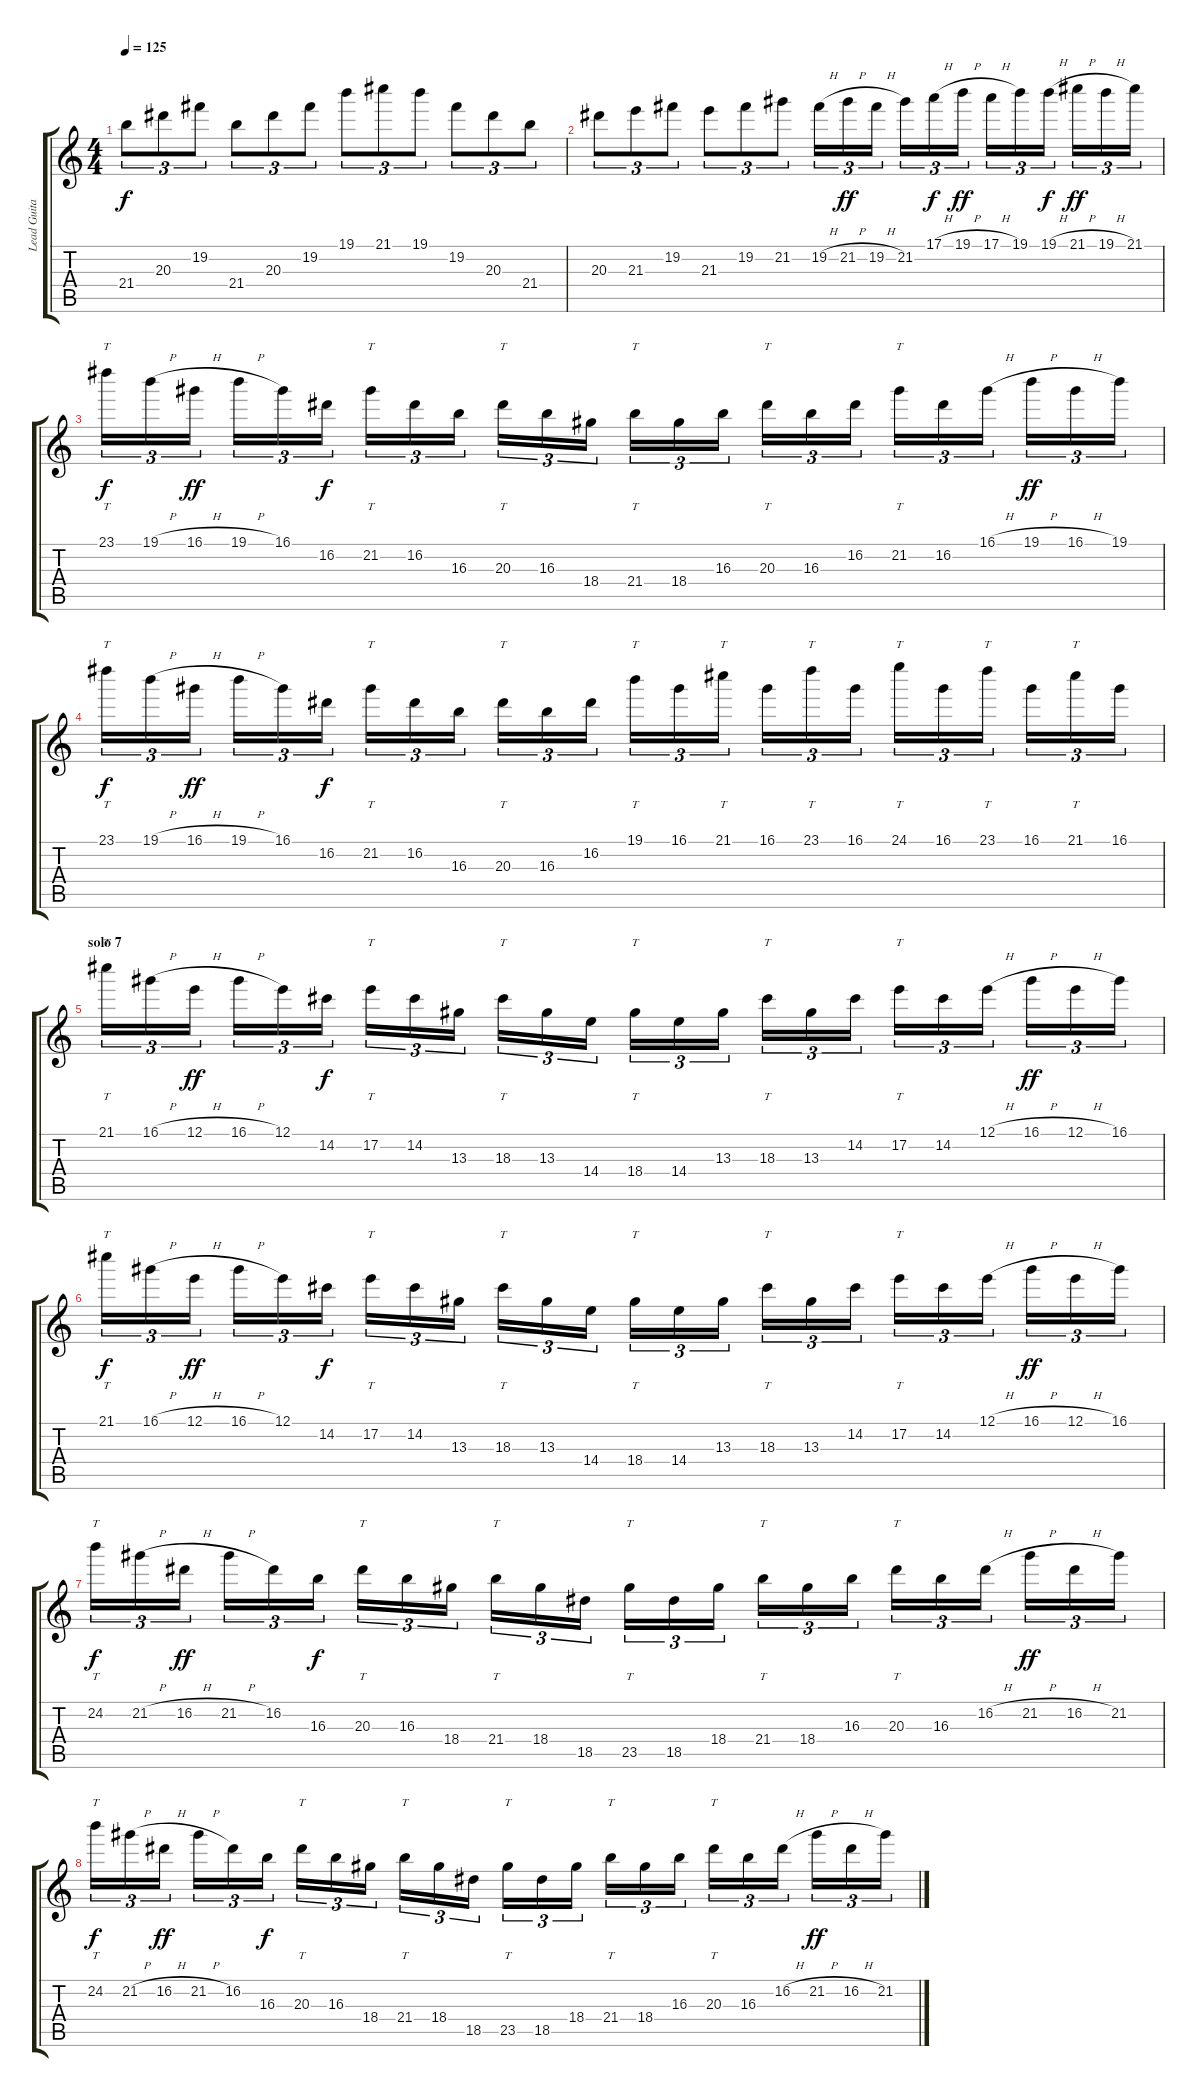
\track ("Lead Guitar 1" "Lead Guita") {instrument overdrivenguitar}
\staff {score tabs}
\tuning (E4 B3 G3 D3 A2 E2) {hide}
\ts (4 4)
\tempo 125
\clef g2
\ks c
21.4.8{tu (3 2) dy f} 20.3.8{tu (3 2)} 19.2.8{tu (3 2)} 21.4.8{tu (3 2)} 20.3.8{tu (3 2)} 19.2.8{tu (3 2)} 19.1.8{tu (3 2)} 21.1.8{tu (3 2)} 19.1.8{tu (3 2)} 19.2.8{tu (3 2)} 20.3.8{tu (3 2)} 21.4.8{tu (3 2)} |
20.3.8{tu (3 2)} 21.3.8{tu (3 2)} 19.2.8{tu (3 2)} 21.3.8{tu (3 2)} 19.2.8{tu (3 2)} 21.2.8{tu (3 2)} 19.2{h}.16{tu (3 2)} 21.2{h}.16{tu (3 2) dy ff} 19.2{h}.16{tu (3 2)} 21.2.16{tu (3 2)} 17.1{h}.16{tu (3 2) dy f} 19.1{h}.16{tu (3 2) dy ff} 17.1{h}.16{tu (3 2)} 19.1.16{tu (3 2)} 19.1{h}.16{tu (3 2) dy f} 21.1{h}.16{tu (3 2) dy ff} 19.1{h}.16{tu (3 2)} 21.1.16{tu (3 2)} |
23.1.16{tt tu (3 2) dy f} 19.1{h}.16{tu (3 2)} 16.1{h}.16{tu (3 2) dy ff} 19.1{h}.16{tu (3 2)} 16.1.16{tu (3 2)} 16.2.16{tu (3 2) dy f} 21.2.16{tt tu (3 2)} 16.2.16{tu (3 2)} 16.3.16{tu (3 2)} 20.3.16{tt tu (3 2)} 16.3.16{tu (3 2)} 18.4.16{tu (3 2)} 21.4.16{tt tu (3 2)} 18.4.16{tu (3 2)} 16.3.16{tu (3 2)} 20.3.16{tt tu (3 2)} 16.3.16{tu (3 2)} 16.2.16{tu (3 2)} 21.2.16{tt tu (3 2)} 16.2.16{tu (3 2)} 16.1{h}.16{tu (3 2)} 19.1{h}.16{tu (3 2) dy ff} 16.1{h}.16{tu (3 2)} 19.1.16{tu (3 2)} |
23.1.16{tt tu (3 2) dy f} 19.1{h}.16{tu (3 2)} 16.1{h}.16{tu (3 2) dy ff} 19.1{h}.16{tu (3 2)} 16.1.16{tu (3 2)} 16.2.16{tu (3 2) dy f} 21.2.16{tt tu (3 2)} 16.2.16{tu (3 2)} 16.3.16{tu (3 2)} 20.3.16{tt tu (3 2)} 16.3.16{tu (3 2)} 16.2.16{tu (3 2)} 19.1.16{tt tu (3 2)} 16.1.16{tu (3 2)} 21.1.16{tt tu (3 2)} 16.1.16{tu (3 2)} 23.1.16{tt tu (3 2)} 16.1.16{tu (3 2)} 24.1.16{tt tu (3 2)} 16.1.16{tu (3 2)} 23.1.16{tt tu (3 2)} 16.1.16{tu (3 2)} 21.1.16{tt tu (3 2)} 16.1.16{tu (3 2)} |
\section ("" "solo 7")
21.1.16{tt tu (3 2)} 16.1{h}.16{tu (3 2)} 12.1{h}.16{tu (3 2) dy ff} 16.1{h}.16{tu (3 2)} 12.1.16{tu (3 2)} 14.2.16{tu (3 2) dy f} 17.2.16{tt tu (3 2)} 14.2.16{tu (3 2)} 13.3.16{tu (3 2)} 18.3.16{tt tu (3 2)} 13.3.16{tu (3 2)} 14.4.16{tu (3 2)} 18.4.16{tt tu (3 2)} 14.4.16{tu (3 2)} 13.3.16{tu (3 2)} 18.3.16{tt tu (3 2)} 13.3.16{tu (3 2)} 14.2.16{tu (3 2)} 17.2.16{tt tu (3 2)} 14.2.16{tu (3 2)} 12.1{h}.16{tu (3 2)} 16.1{h}.16{tu (3 2) dy ff} 12.1{h}.16{tu (3 2)} 16.1.16{tu (3 2)} |
21.1.16{tt tu (3 2) dy f} 16.1{h}.16{tu (3 2)} 12.1{h}.16{tu (3 2) dy ff} 16.1{h}.16{tu (3 2)} 12.1.16{tu (3 2)} 14.2.16{tu (3 2) dy f} 17.2.16{tt tu (3 2)} 14.2.16{tu (3 2)} 13.3.16{tu (3 2)} 18.3.16{tt tu (3 2)} 13.3.16{tu (3 2)} 14.4.16{tu (3 2)} 18.4.16{tt tu (3 2)} 14.4.16{tu (3 2)} 13.3.16{tu (3 2)} 18.3.16{tt tu (3 2)} 13.3.16{tu (3 2)} 14.2.16{tu (3 2)} 17.2.16{tt tu (3 2)} 14.2.16{tu (3 2)} 12.1{h}.16{tu (3 2)} 16.1{h}.16{tu (3 2) dy ff} 12.1{h}.16{tu (3 2)} 16.1.16{tu (3 2)} |
24.2.16{tt tu (3 2) dy f} 21.2{h}.16{tu (3 2)} 16.2{h}.16{tu (3 2) dy ff} 21.2{h}.16{tu (3 2)} 16.2.16{tu (3 2)} 16.3.16{tu (3 2) dy f} 20.3.16{tt tu (3 2)} 16.3.16{tu (3 2)} 18.4.16{tu (3 2)} 21.4.16{tt tu (3 2)} 18.4.16{tu (3 2)} 18.5.16{tu (3 2)} 23.5.16{tt tu (3 2)} 18.5.16{tu (3 2)} 18.4.16{tu (3 2)} 21.4.16{tt tu (3 2)} 18.4.16{tu (3 2)} 16.3.16{tu (3 2)} 20.3.16{tt tu (3 2)} 16.3.16{tu (3 2)} 16.2{h}.16{tu (3 2)} 21.2{h}.16{tu (3 2) dy ff} 16.2{h}.16{tu (3 2)} 21.2.16{tu (3 2)} |
24.2.16{tt tu (3 2) dy f} 21.2{h}.16{tu (3 2)} 16.2{h}.16{tu (3 2) dy ff} 21.2{h}.16{tu (3 2)} 16.2.16{tu (3 2)} 16.3.16{tu (3 2) dy f} 20.3.16{tt tu (3 2)} 16.3.16{tu (3 2)} 18.4.16{tu (3 2)} 21.4.16{tt tu (3 2)} 18.4.16{tu (3 2)} 18.5.16{tu (3 2)} 23.5.16{tt tu (3 2)} 18.5.16{tu (3 2)} 18.4.16{tu (3 2)} 21.4.16{tt tu (3 2)} 18.4.16{tu (3 2)} 16.3.16{tu (3 2)} 20.3.16{tt tu (3 2)} 16.3.16{tu (3 2)} 16.2{h}.16{tu (3 2)} 21.2{h}.16{tu (3 2) dy ff} 16.2{h}.16{tu (3 2)} 21.2.16{tu (3 2)}
